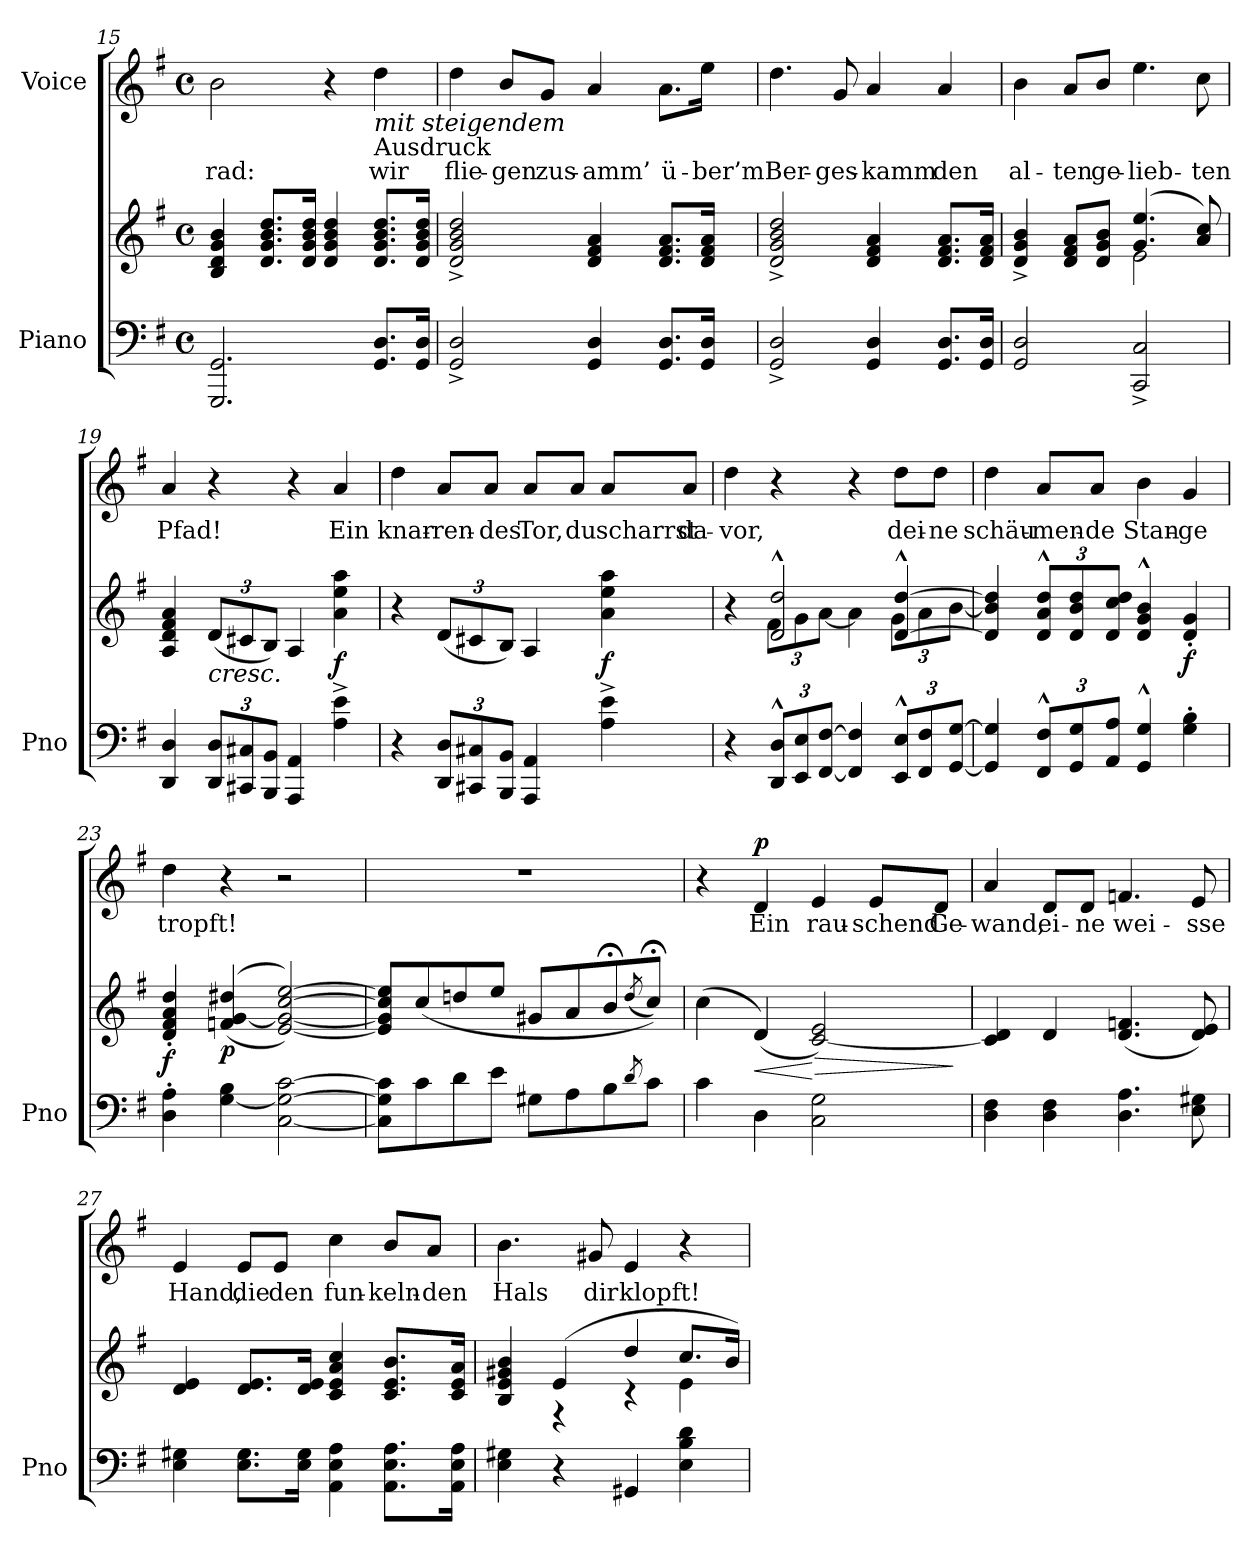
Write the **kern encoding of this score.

**kern	**kern	**dynam	**kern	**text	**dynam
*part2	*part2	*part2	*part1	*part1	*part1
*staff3	*staff2	*staff2/3	*staff1	*staff1	*staff1
*I"Piano	*	*	*I"Voice	*	*
*I'Pno	*	*	*	*	*
*clefF4	*clefG2	*	*clefG2	*	*
*k[f#]	*k[f#]	*	*k[f#]	*	*
*M4/4	*M4/4	*	*M4/4	*	*
*met(c)	*met(c)	*	*met(c)	*	*
=15	=15	=15	=15	=15	=15
!	!	!	!	!LO:LY:b	!
2.GGG/ 2.GG/	4B/ 4d/ 4g/ 4b/	.	2b\	-rad:	.
.	8.d/ 8.g/ 8.b/ 8.dd/L	.	.	.	.
.	16d/ 16g/ 16b/ 16dd/Jk	.	.	.	.
.	4d/ 4g/ 4b/ 4dd/	.	4r	.	.
!	!	!	!LO:TX:b:i:t=mit steigendem	!	!
!	!	!	!LO:TX:b:t=Ausdruck	!	!
!	!	!	!	!LO:LY:b	!
8.GG/ 8.D/L	8.d/ 8.g/ 8.b/ 8.dd/L	.	4dd\	wir	.
16GG/ 16D/Jk	16d/ 16g/ 16b/ 16dd/Jk	.	.	.	.
!!LO:LB:g=z
=16	=16	=16	=16	=16	=16
!	!	!	!	!LO:LY:b	!
2GG/^ 2D/^	2d/^ 2g/^ 2b/^ 2dd/^	.	4dd\	flie-	.
!	!	!	!	!LO:LY:b	!
.	.	.	8b/L	-gen	.
!	!	!	!	!LO:LY:b	!
.	.	.	8g/J	zus-	.
!	!	!	!	!LO:LY:b	!
4GG/ 4D/	4d/ 4f#/ 4a/	.	4a/	-amm’	.
!	!	!	!	!LO:LY:b	!
8.GG/ 8.D/L	8.d/ 8.f#/ 8.a/L	.	8.a\L	ü-	.
!	!	!	!	!LO:LY:b	!
16GG/ 16D/Jk	16d/ 16f#/ 16a/Jk	.	16ee\Jk	-ber’m	.
=17	=17	=17	=17	=17	=17
!	!	!	!	!LO:LY:b	!
2GG/^ 2D/^	2d/^ 2g/^ 2b/^ 2dd/^	.	4.dd\	Ber-	.
!	!	!	!	!LO:LY:b	!
.	.	.	8g/	-ges-	.
!	!	!	!	!LO:LY:b	!
4GG/ 4D/	4d/ 4f#/ 4a/	.	4a/	-kamm	.
!	!	!	!	!LO:LY:b	!
8.GG/ 8.D/L	8.d/ 8.f#/ 8.a/L	.	4a/	den	.
16GG/ 16D/Jk	16d/ 16f#/ 16a/Jk	.	.	.	.
=18	=18	=18	=18	=18	=18
*	*^	*	*	*	*
!	!	!	!	!	!LO:LY:b	!
2GG/ 2D/	4d/^ 4g/^ 4b/^	2ryy	.	4b\	al-	.
!	!	!	!	!	!LO:LY:b	!
.	8d/ 8f#/ 8a/L	.	.	8a/L	-ten	.
!	!	!	!	!	!LO:LY:b	!
.	8d/ 8g/ 8b/J	.	.	8b/J	ge-	.
!	!	!	!	!	!LO:LY:b	!
2CC/^ 2C/^	(4.g/ 4.ee/	2e\	.	4.ee\	-lieb-	.
!	!	!	!	!	!LO:LY:b	!
.	8a/ 8cc/)	.	.	8cc\	-ten	.
*	*v	*v	*	*	*	*
=19	=19	=19	=19	=19	=19
!	!	!	!	!LO:LY:b	!
4DD/ 4D/	4A/ 4d/ 4f#/ 4a/	.	4a/	Pfad!	.
*Xbrackettup	*Xbrackettup	*	*	*	*
!	!LO:TX:b:i:t=cresc.	!	!	!	!
12DD/ 12D/L	(12d/L	.	4r	.	.
12CC#X/ 12C#X/	12c#X/	.	.	.	.
12BBB/ 12BB/J	12B/J)	.	.	.	.
4AAA/ 4AA/	4A/	.	4r	.	.
!	!	!LO:DY:b	!	!LO:LY:b	!
4A\^ 4e\^	4a\ 4ee\ 4aa\	f	4a/	Ein	.
=20	=20	=20	=20	=20	=20
!	!	!	!	!LO:LY:b	!
4r	4r	.	4dd\	knar-	.
!	!	!	!	!LO:LY:b	!
12DD/ 12D/L	(12d/L	.	8a/L	-ren-	.
12CC#X/ 12C#X/	12c#X/	.	.	.	.
!	!	!	!	!LO:LY:b	!
.	.	.	8a/J	-des	.
12BBB/ 12BB/J	12B/J)	.	.	.	.
!	!	!	!	!LO:LY:b	!
4AAA/ 4AA/	4A/	.	8a/L	Tor,	.
!	!	!	!	!LO:LY:b	!
.	.	.	8a/J	du	.
!	!	!LO:DY:b	!	!LO:LY:b	!
4A\^ 4e\^	4a\ 4ee\ 4aa\	f	8a/L	scharrst	.
!	!	!	!	!LO:LY:b	!
.	.	.	8a/J	da-	.
!!LO:LB:g=z
=21	=21	=21	=21	=21	=21
*	*^	*	*	*	*
!	!	!	!	!	!LO:LY:b	!
4r	4r	4ryy	.	4dd\	-vor,	.
*brackettup	*	*	*	*	*	*
12DD/^^ 12D/^^L	2d/^^ 2dd/^^	12f#\L	.	4r	.	.
12EE/ 12E/	.	12g\	.	.	.	.
[12FF#/ [12F#/J	.	[12a\J	.	.	.	.
4FF#/] 4F#/]	.	4a\]	.	4r	.	.
!	!	!	!	!	!LO:LY:b	!
12EE/^^ 12E/^^L	[4d/^^ [4dd/^^	12g\L	.	8dd\L	dei-	.
12FF#/ 12F#/	.	12a\	.	.	.	.
!	!	!	!	!	!LO:LY:b	!
.	.	.	.	8dd\J	-ne	.
[12GG/ [12G/J	.	[12b\J	.	.	.	.
=22	=22	=22	=22	=22	=22	=22
!	!	!	!	!	!LO:LY:b	!
*	*v	*v	*	*	*	*
4GG/] 4G/]	4d/] 4b/] 4dd/]	.	4dd\	schäu-	.
*	*brackettup	*	*	*	*
!	!	!	!	!LO:LY:b	!
12FF#/^^ 12F#/^^L	12d/^^ 12a/^^ 12dd/^^L	.	8a/L	-men-	.
12GG/ 12G/	12d/ 12b/ 12dd/	.	.	.	.
!	!	!	!	!LO:LY:b	!
.	.	.	8a/J	-de	.
12AA/ 12A/J	12d/ 12cc/ 12dd/J	.	.	.	.
!	!	!	!	!LO:LY:b	!
4GG/^^ 4G/^^	4d/^^ 4g/^^ 4b/^^	.	4b\	Stan-	.
!	!	!LO:DY:b	!	!LO:LY:b	!
4G\' 4B\'	4d/' 4g/'	f	4g/	-ge	.
=23	=23	=23	=23	=23	=23
!	!	!LO:DY:b	!	!LO:LY:b	!
4D\' 4A\'	4d/' 4f#/' 4a/' 4dd/'	f	4dd\	tropft!	.
!	!	!LO:DY:b	!	!	!
[4G\ 4B\	(>(<4fn/ [4g/ 4dd#X/	p	4r	.	.
[2C\ 2G\_ [2c\	[2e/ 2g/_ [2cc/ [2ee/))	.	2r	.	.
=24	=24	=24	=24	=24	=24
8C\] 8G\] 8c\]L	8e/] 8g/] 8cc/] 8ee/]L	.	1r	.	.
8c\	(8cc/	.	.	.	.
8d\	8ddn/	.	.	.	.
8e\J	8ee/J	.	.	.	.
8G#X\L	8g#X/L	.	.	.	.
8A\	8a/	.	.	.	.
8B\	8b;</	.	.	.	.
8qd/	(8qdd/	.	.	.	.
8c\J	8cc;</J))	.	.	.	.
=25	=25	=25	=25	=25	=25
4c\	(4cc\	.	4r	.	.
!	!	!LO:HP:b	!	!LO:LY:b	!LO:DY:a
4D\	(>4d/)	<	4d/	Ein	p
!	!	!LO:HP:n=1:b	!	!LO:LY:b	!
2C\ 2G\	[2c/ 2e/)	[ >	4e/	rau-	.
!	!	!	!	!LO:LY:b	!
.	.	.	8e/L	-schend	.
!	!	!	!	!LO:LY:b	!
.	.	.	8d/J	Ge-	.
.	.	]	.	.	.
!!LO:PB:g=z
=26	=26	=26	=26	=26	=26
!	!	!	!	!LO:LY:b	!
4D\ 4F#\	4c/] 4d/	.	4a/	-wand,	.
!	!	!	!	!LO:LY:b	!
4D\ 4F#\	4d/	.	8d/L	ei-	.
!	!	!	!	!LO:LY:b	!
.	.	.	8d/J	-ne	.
!	!	!	!	!LO:LY:b	!
4.D\ 4.A\	(>4.d/ 4.fn/	.	4.fn/	wei-	.
!	!	!	!	!LO:LY:b	!
8E\ 8G#X\	8d/ 8e/)	.	8e/	-sse	.
=27	=27	=27	=27	=27	=27
!	!	!	!	!LO:LY:b	!
4E\ 4G#X\	4d/ 4e/	.	4e/	Hand,	.
!	!	!	!	!LO:LY:b	!
8.E\ 8.G#\L	8.d/ 8.e/L	.	8e/L	die	.
!	!	!	!	!LO:LY:b	!
.	.	.	8e/J	den	.
16E\ 16G#\Jk	16d/ 16e/Jk	.	.	.	.
!	!	!	!	!LO:LY:b	!
4AA\ 4E\ 4A\	4c/ 4e/ 4a/ 4cc/	.	4cc\	fun-	.
!	!	!	!	!LO:LY:b	!
8.AA\ 8.E\ 8.A\L	8.c/ 8.e/ 8.b/L	.	8b/L	-keln-	.
!	!	!	!	!LO:LY:b	!
.	.	.	8a/J	-den	.
16AA\ 16E\ 16A\Jk	16c/ 16e/ 16a/Jk	.	.	.	.
=28	=28	=28	=28	=28	=28
*	*^	*	*	*	*
!	!	!	!	!	!LO:LY:b	!
4E\ 4G#X\	4B/ 4e/ 4g#X/ 4b/	4ryy	.	4.b\	Hals	.
4r	(4e/	4r	.	.	.	.
!	!	!	!	!	!LO:LY:b	!
.	.	.	.	8g#X/	dir	.
!	!	!	!	!	!LO:LY:b	!
4GG#X/	4dd/	4r	.	4e/	klopft!	.
4E\ 4B\ 4d\	8.cc/L	4e\	.	4r	.	.
.	16b/Jk)	.	.	.	.	.
*	*v	*v	*	*	*	*
=	=	=	=	=	=
*-	*-	*-	*-	*-	*-
